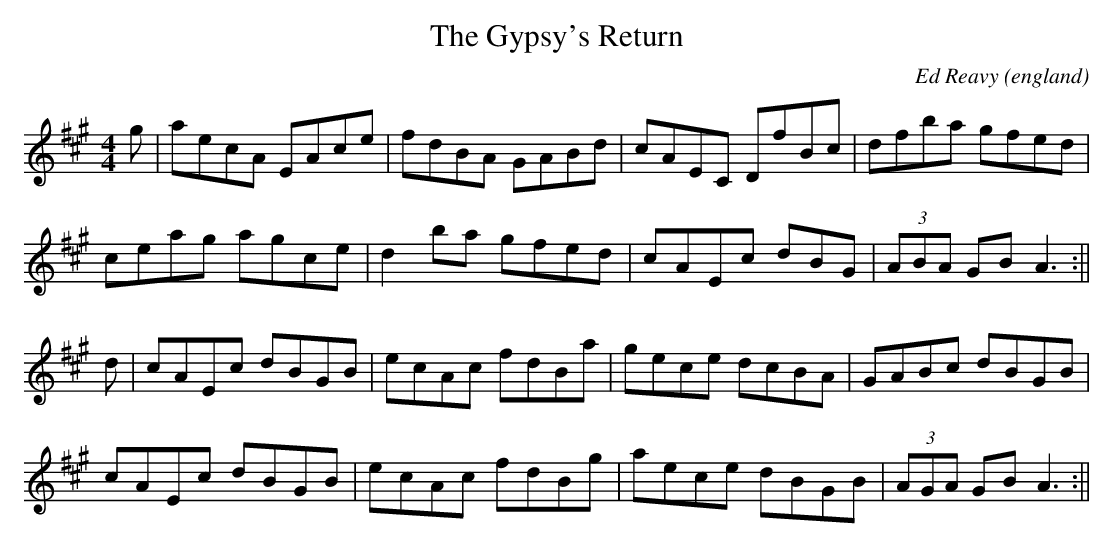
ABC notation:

X:1
T:The Gypsy's Return
O:england
C:Ed Reavy
M:4/4
L:1/8
K:A
g|aecA EAce|fdBA GABd|cAEC DfBc|dfba gfed|
ceag agce|d2 ba gfed|cAEc dBG|(3ABA GB A3:||
d|cAEc dBGB|ecAc fdBa|gece dcBA|GABc dBGB|
cAEc dBGB|ecAc fdBg|aece dBGB|(3AGA GB A3:||
